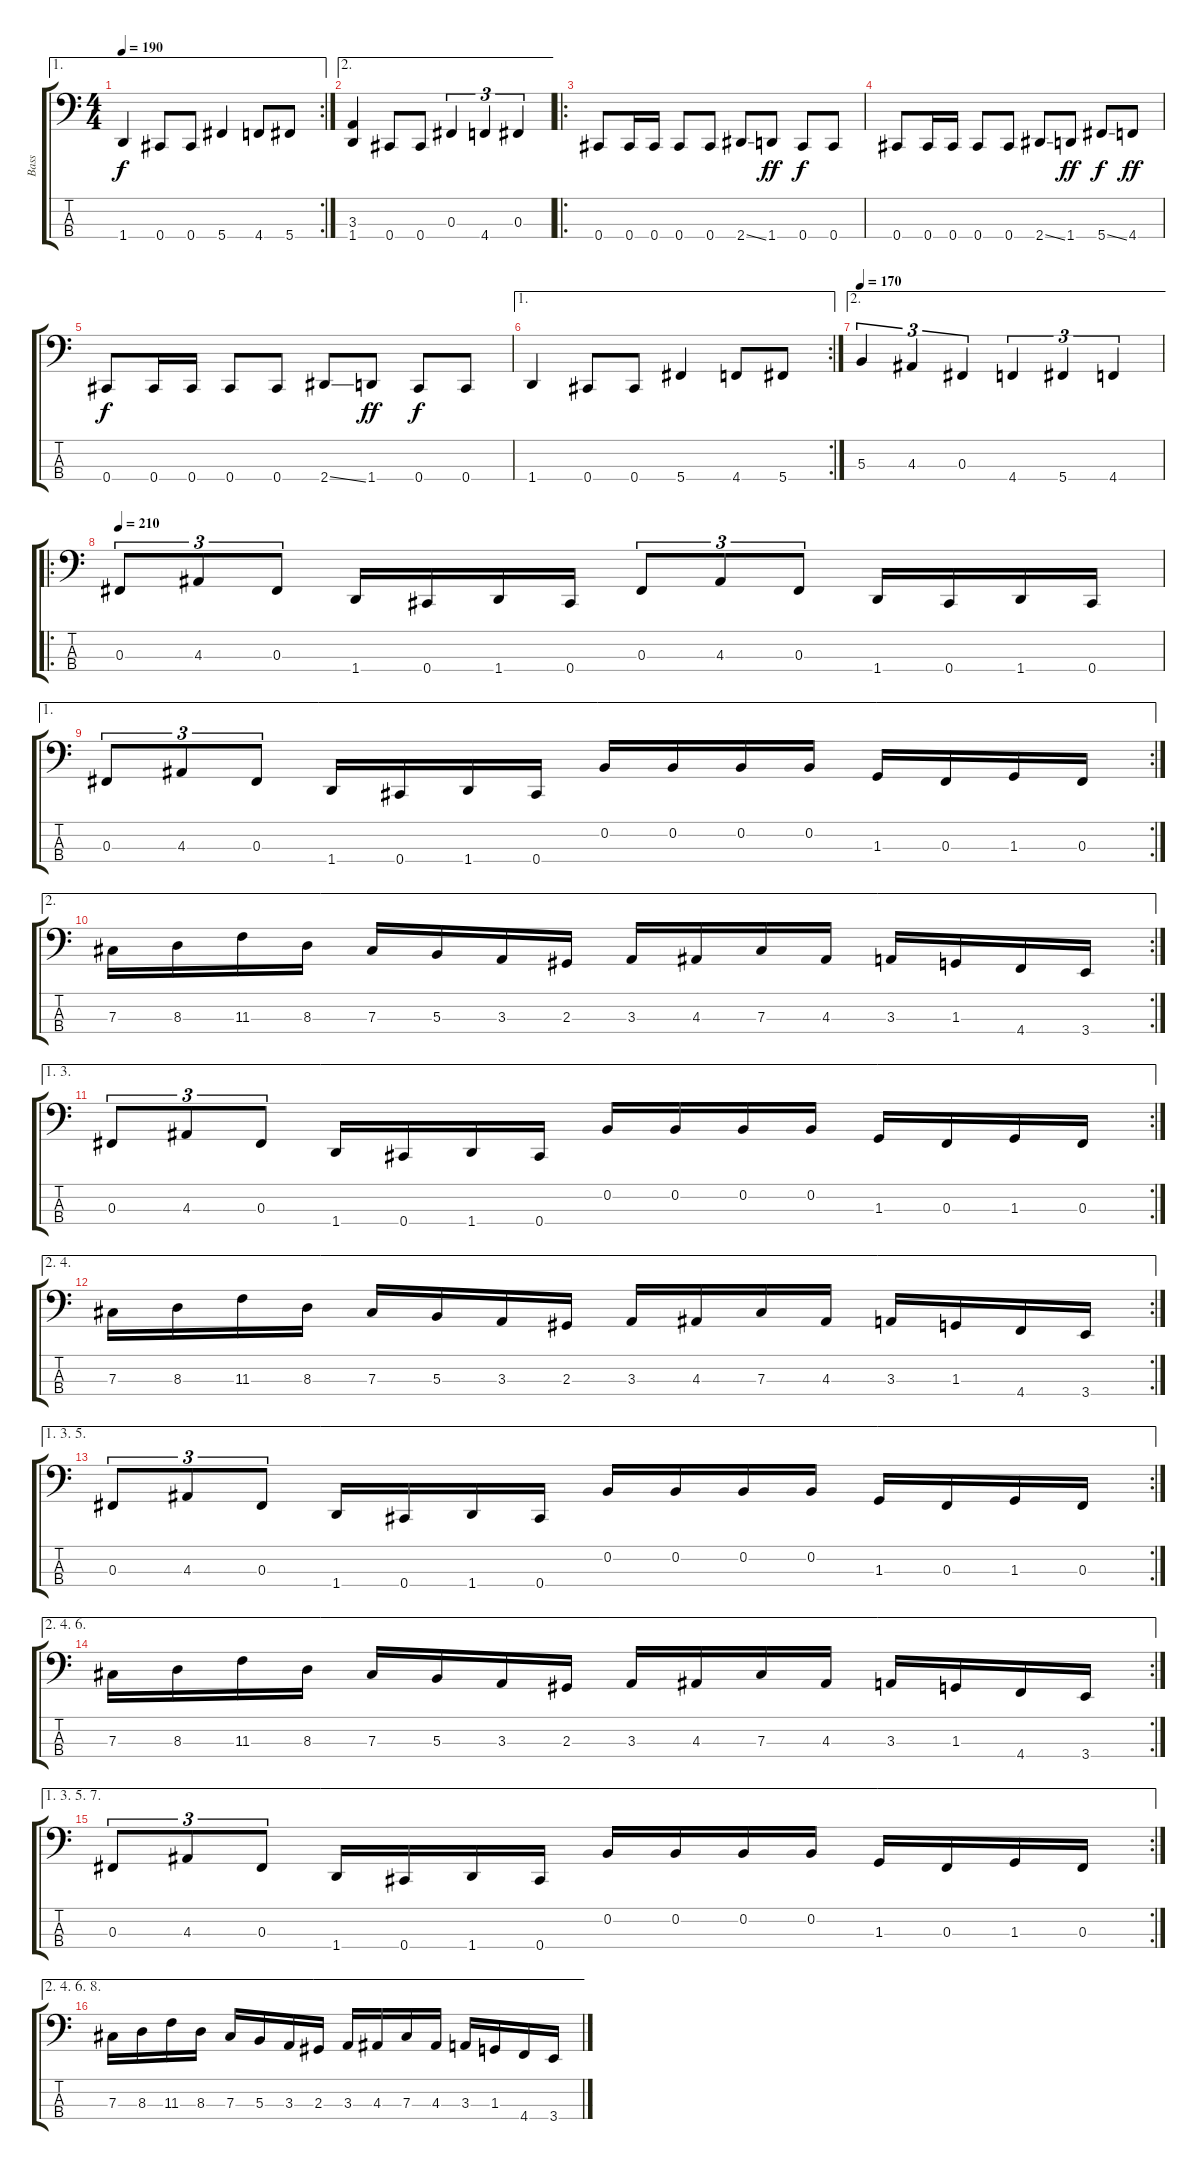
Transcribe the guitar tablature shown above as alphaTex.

\track ("Bass" "Bass") {instrument electricbassfinger}
\staff {score tabs}
\tuning (E2 B1 Gb1 Db1) {hide}
\ae 1
\rc 2
\ts (4 4)
\tempo 190
\clef f4
\ks c
1.4.4{dy f} 0.4.8 0.4.8 5.4.4 4.4.8 5.4.8 |
\ae 2
(3.3 1.4).4 0.4.8 0.4.8 0.3.4{tu (3 2)} 4.4.4{tu (3 2)} 0.3.4{tu (3 2)} |
\ro
0.4.8 0.4.16 0.4.16 0.4.8 0.4.8 2.4{ss}.8 1.4.8{dy ff} 0.4.8{dy f} 0.4.8 |
0.4.8 0.4.16 0.4.16 0.4.8 0.4.8 2.4{ss}.8 1.4.8{dy ff} 5.4{ss}.8{dy f} 4.4.8{dy ff} |
0.4.8{dy f} 0.4.16 0.4.16 0.4.8 0.4.8 2.4{ss}.8 1.4.8{dy ff} 0.4.8{dy f} 0.4.8 |
\ae 1
\rc 2
1.4.4 0.4.8 0.4.8 5.4.4 4.4.8 5.4.8 |
\ae 2
\tempo 170
5.3.4{tu (3 2)} 4.3.4{tu (3 2)} 0.3.4{tu (3 2)} 4.4.4{tu (3 2)} 5.4.4{tu (3 2)} 4.4.4{tu (3 2)} |
\ro
\tempo 210
0.3.8{tu (3 2)} 4.3.8{tu (3 2)} 0.3.8{tu (3 2)} 1.4.16 0.4.16 1.4.16 0.4.16 0.3.8{tu (3 2)} 4.3.8{tu (3 2)} 0.3.8{tu (3 2)} 1.4.16 0.4.16 1.4.16 0.4.16 |
\ae 1
\rc 2
0.3.8{tu (3 2)} 4.3.8{tu (3 2)} 0.3.8{tu (3 2)} 1.4.16 0.4.16 1.4.16 0.4.16 0.2.16 0.2.16 0.2.16 0.2.16 1.3.16 0.3.16 1.3.16 0.3.16 |
\ae 2
\rc 2
7.3.16 8.3.16 11.3.16 8.3.16 7.3.16 5.3.16 3.3.16 2.3.16 3.3.16 4.3.16 7.3.16 4.3.16 3.3.16 1.3.16 4.4.16 3.4.16 |
\ae (1 3)
\rc 2
0.3.8{tu (3 2)} 4.3.8{tu (3 2)} 0.3.8{tu (3 2)} 1.4.16 0.4.16 1.4.16 0.4.16 0.2.16 0.2.16 0.2.16 0.2.16 1.3.16 0.3.16 1.3.16 0.3.16 |
\ae (2 4)
\rc 2
7.3.16 8.3.16 11.3.16 8.3.16 7.3.16 5.3.16 3.3.16 2.3.16 3.3.16 4.3.16 7.3.16 4.3.16 3.3.16 1.3.16 4.4.16 3.4.16 |
\ae (1 3 5)
\rc 2
0.3.8{tu (3 2)} 4.3.8{tu (3 2)} 0.3.8{tu (3 2)} 1.4.16 0.4.16 1.4.16 0.4.16 0.2.16 0.2.16 0.2.16 0.2.16 1.3.16 0.3.16 1.3.16 0.3.16 |
\ae (2 4 6)
\rc 2
7.3.16 8.3.16 11.3.16 8.3.16 7.3.16 5.3.16 3.3.16 2.3.16 3.3.16 4.3.16 7.3.16 4.3.16 3.3.16 1.3.16 4.4.16 3.4.16 |
\ae (1 3 5 7)
\rc 2
0.3.8{tu (3 2)} 4.3.8{tu (3 2)} 0.3.8{tu (3 2)} 1.4.16 0.4.16 1.4.16 0.4.16 0.2.16 0.2.16 0.2.16 0.2.16 1.3.16 0.3.16 1.3.16 0.3.16 |
\ae (2 4 6 8)
7.3.16 8.3.16 11.3.16 8.3.16 7.3.16 5.3.16 3.3.16 2.3.16 3.3.16 4.3.16 7.3.16 4.3.16 3.3.16 1.3.16 4.4.16 3.4.16
